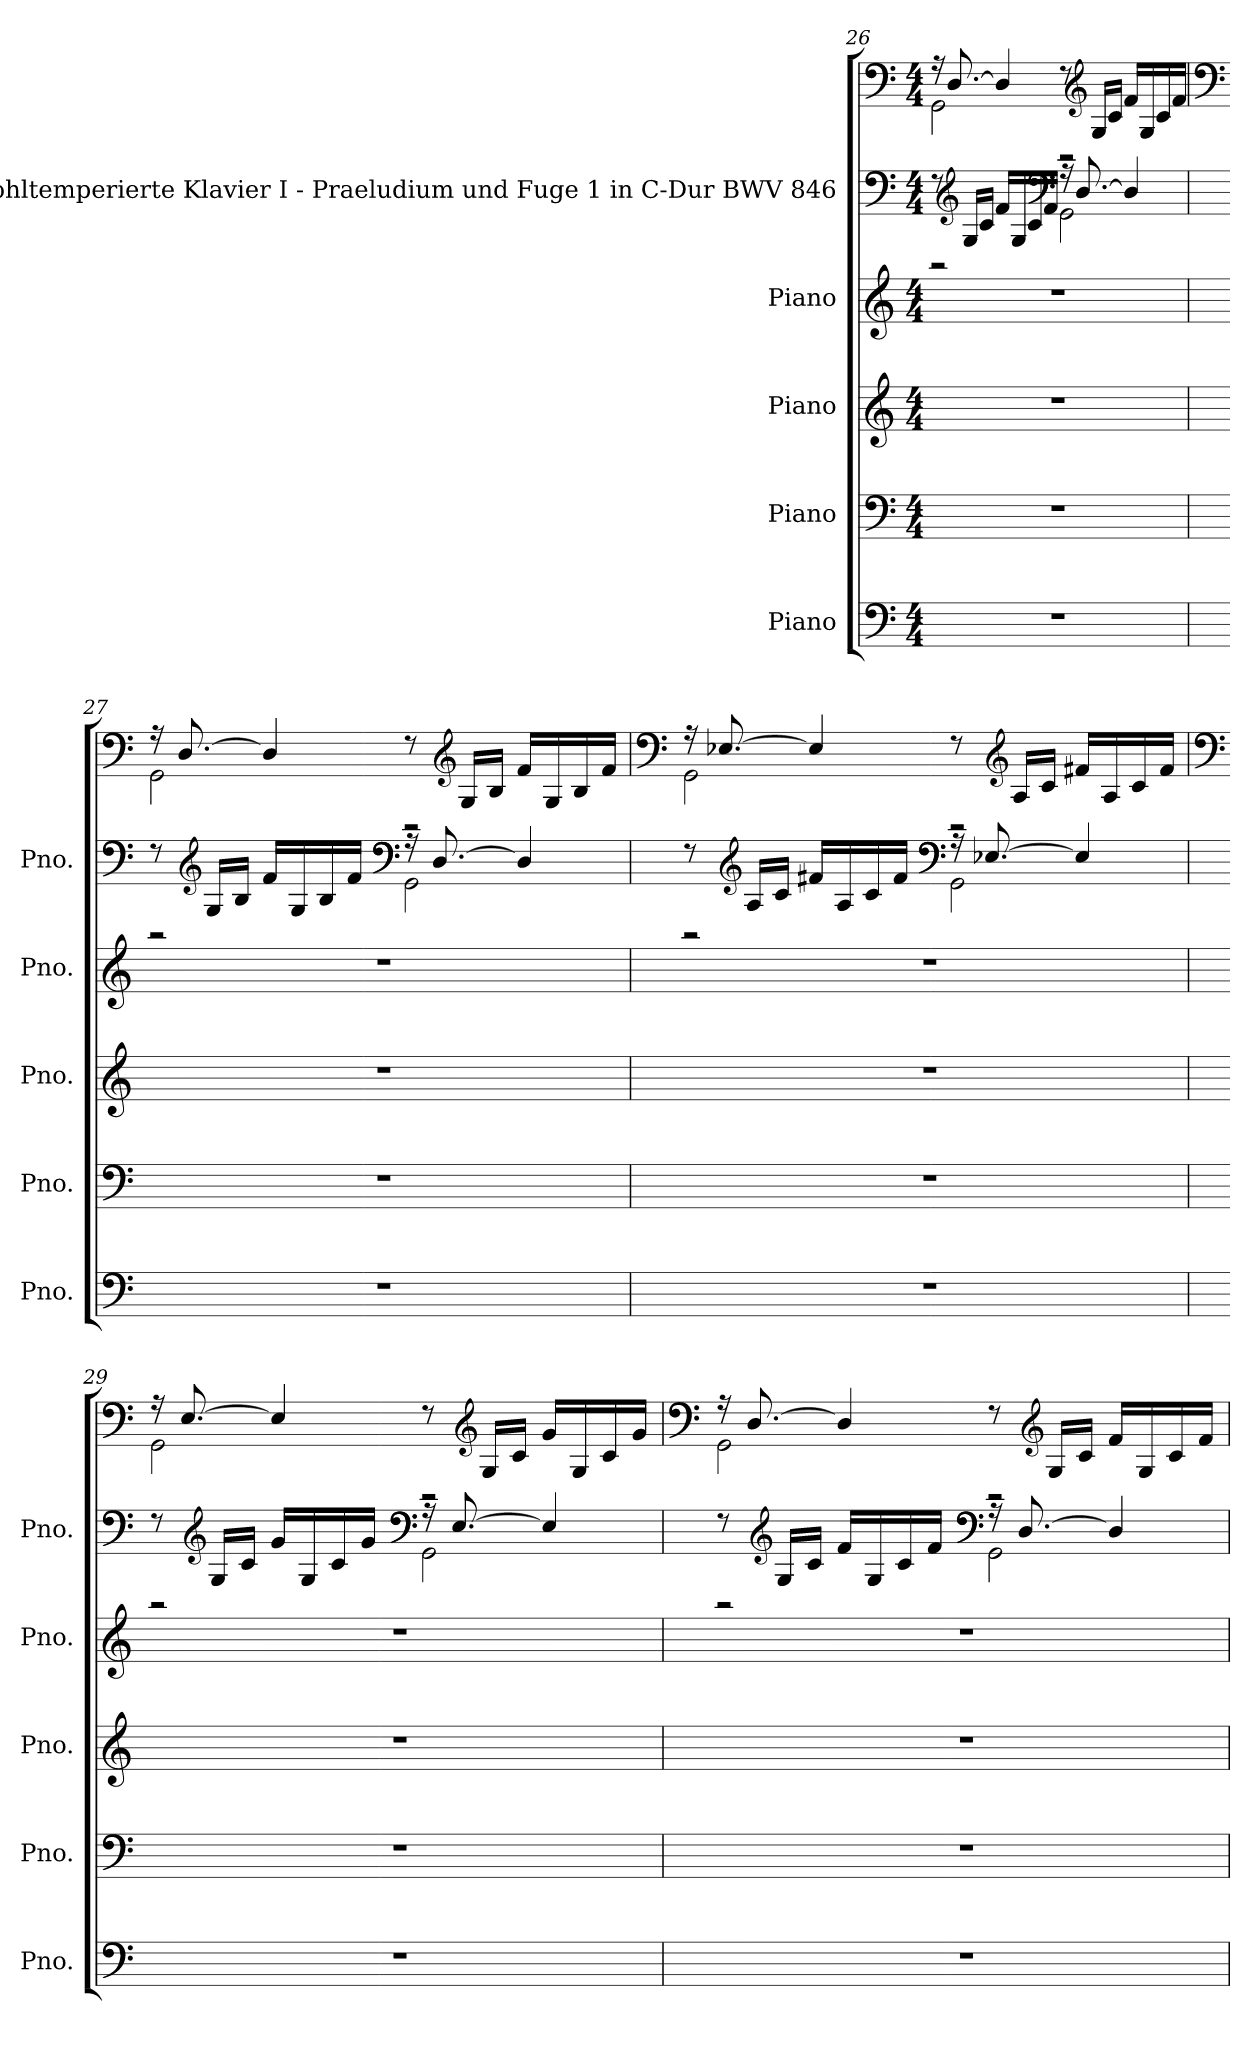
**kern	**kern	**kern	**kern	**kern	**kern
*part5	*part4	*part3	*part2	*part1	*part1
*staff6	*staff5	*staff4	*staff3	*staff2	*staff1
*I"Piano	*I"Piano	*I"Piano	*I"Piano	*I"Piano, Das wohltemperierte Klavier I - Praeludium und Fuge 1 in C-Dur BWV 846	*
*I'Pno.	*I'Pno.	*I'Pno.	*I'Pno.	*I'Pno.	*
*clefF4	*clefF4	*clefG2	*clefG2	*clefF4	*clefF4
*k[]	*k[]	*k[]	*k[]	*k[]	*k[]
*M4/4	*M4/4	*M4/4	*M4/4	*M4/4	*M4/4
=26	=26	=26	=26	=26	=26
*	*	*	*	*^	*^
1r	1r	1r	1r	8r	2r	16r	2GG\
.	.	.	.	.	.	[8.D/	.
*	*	*	*	*clefG2	*	*	*
.	.	.	.	16G/LL	.	.	.
.	.	.	.	16c/JJ	.	.	.
*	*	*	*	*	*	*MM78	*
.	.	.	.	16f/LL	.	4D/]	.
.	.	.	.	16G/	.	.	.
.	.	.	.	16c/	.	.	.
*	*	*	*	*	*	*MM73	*
.	.	.	.	16f/JJ	.	.	.
*	*	*	*	*clefF4	*	*	*
*	*	*	*	*	*	*MM74	*
.	.	.	.	16r	2GG\	8r	2r
*	*	*	*	*	*	*MM75	*
.	.	.	.	[8.D/	.	.	.
*	*	*	*	*	*	*clefG2	*
.	.	.	.	.	.	16G/LL	.
.	.	.	.	.	.	16c/JJ	.
*	*	*	*	*	*	*MM78	*
.	.	.	.	4D/]	.	16f/LL	.
.	.	.	.	.	.	16G/	.
*	*	*	*	*	*	*MM77	*
.	.	.	.	.	.	16c/	.
*	*	*	*	*	*	*MM73	*
.	.	.	.	.	.	16f/JJ	.
!!LO:LB:g=z	!!
=27	=27	=27	=27	=27	=27	=27	=27
*	*	*	*	*	*	*clefF4	*
*	*	*	*	*	*	*MM75	*
1r	1r	1r	1r	8r	2r	16r	2GG\
.	.	.	.	.	.	[8.D/	.
*	*	*	*	*clefG2	*	*	*
.	.	.	.	16G/LL	.	.	.
.	.	.	.	16B/JJ	.	.	.
*	*	*	*	*	*	*MM77	*
.	.	.	.	16f/LL	.	4D/]	.
.	.	.	.	16G/	.	.	.
.	.	.	.	16B/	.	.	.
.	.	.	.	16f/JJ	.	.	.
*	*	*	*	*clefF4	*	*	*
*	*	*	*	*	*	*MM75	*
.	.	.	.	16r	2GG\	8r	2r
.	.	.	.	[8.D/	.	.	.
*	*	*	*	*	*	*clefG2	*
.	.	.	.	.	.	16G/LL	.
.	.	.	.	.	.	16B/JJ	.
*	*	*	*	*	*	*MM77	*
.	.	.	.	4D/]	.	16f/LL	.
.	.	.	.	.	.	16G/	.
.	.	.	.	.	.	16B/	.
*	*	*	*	*	*	*MM73	*
.	.	.	.	.	.	16f/JJ	.
=28	=28	=28	=28	=28	=28	=28	=28
*	*	*	*	*	*	*clefF4	*
*	*	*	*	*	*	*MM75	*
1r	1r	1r	1r	8r	2r	16r	2GG\
.	.	.	.	.	.	[8.E-X/	.
*	*	*	*	*clefG2	*	*	*
.	.	.	.	16A/LL	.	.	.
.	.	.	.	16c/JJ	.	.	.
.	.	.	.	16f#X/LL	.	4E-/]	.
*	*	*	*	*	*	*MM73	*
.	.	.	.	16A/	.	.	.
.	.	.	.	16c/	.	.	.
.	.	.	.	16f#/JJ	.	.	.
*	*	*	*	*clefF4	*	*	*
*	*	*	*	*	*	*MM75	*
.	.	.	.	16r	2GG\	8r	2r
.	.	.	.	[8.E-X/	.	.	.
*	*	*	*	*	*	*clefG2	*
.	.	.	.	.	.	16A/LL	.
.	.	.	.	.	.	16c/JJ	.
.	.	.	.	4E-/]	.	16f#X/LL	.
*	*	*	*	*	*	*MM73	*
.	.	.	.	.	.	16A/	.
.	.	.	.	.	.	16c/	.
*	*	*	*	*	*	*MM69	*
.	.	.	.	.	.	16f#/JJ	.
!!LO:PB:g=z	!!
=29	=29	=29	=29	=29	=29	=29	=29
*	*	*	*	*	*	*clefF4	*
*	*	*	*	*	*	*MM70	*
1r	1r	1r	1r	8r	2r	16r	2GG\
.	.	.	.	.	.	[8.E/	.
*	*	*	*	*clefG2	*	*	*
.	.	.	.	16G/LL	.	.	.
*	*	*	*	*	*	*MM75	*
.	.	.	.	16c/JJ	.	.	.
.	.	.	.	16g/LL	.	4E/]	.
.	.	.	.	16G/	.	.	.
.	.	.	.	16c/	.	.	.
.	.	.	.	16g/JJ	.	.	.
*	*	*	*	*clefF4	*	*	*
*	*	*	*	*	*	*MM71	*
.	.	.	.	16r	2GG\	8r	2r
.	.	.	.	[8.E/	.	.	.
*	*	*	*	*	*	*clefG2	*
.	.	.	.	.	.	16G/LL	.
*	*	*	*	*	*	*MM75	*
.	.	.	.	.	.	16c/JJ	.
.	.	.	.	4E/]	.	16g/LL	.
.	.	.	.	.	.	16G/	.
.	.	.	.	.	.	16c/	.
*	*	*	*	*	*	*MM70	*
.	.	.	.	.	.	16g/JJ	.
=30	=30	=30	=30	=30	=30	=30	=30
*	*	*	*	*	*	*clefF4	*
*	*	*	*	*	*	*MM75	*
1r	1r	1r	1r	8r	2r	16r	2GG\
.	.	.	.	.	.	[8.D/	.
*	*	*	*	*clefG2	*	*	*
.	.	.	.	16G/LL	.	.	.
.	.	.	.	16c/JJ	.	.	.
.	.	.	.	16f/LL	.	4D/]	.
*	*	*	*	*	*	*MM76	*
.	.	.	.	16G/	.	.	.
.	.	.	.	16c/	.	.	.
.	.	.	.	16f/JJ	.	.	.
*	*	*	*	*clefF4	*	*	*
*	*	*	*	*	*	*MM75	*
.	.	.	.	16r	2GG\	8r	2r
.	.	.	.	[8.D/	.	.	.
*	*	*	*	*	*	*clefG2	*
.	.	.	.	.	.	16G/LL	.
.	.	.	.	.	.	16c/JJ	.
.	.	.	.	4D/]	.	16f/LL	.
*	*	*	*	*	*	*MM76	*
.	.	.	.	.	.	16G/	.
.	.	.	.	.	.	16c/	.
.	.	.	.	.	.	16f/JJ	.
*	*	*	*	*v	*v	*	*
*	*	*	*	*	*v	*v
=	=	=	=	=	=
*-	*-	*-	*-	*-	*-
